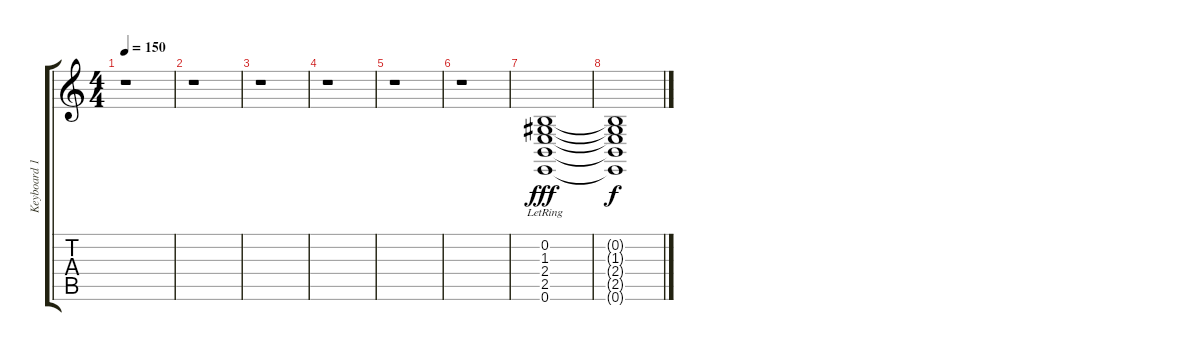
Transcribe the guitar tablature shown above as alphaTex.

\track ("Keyboard 1" "Keyboard 1") {instrument brasssection}
\staff {score tabs}
\tuning (E4 B3 G3 D3 A2 E2) {hide}
\ts (4 4)
\tempo 150
\clef g2
\ks c
r.1{dy ff} |
r.1 |
r.1 |
r.1 |
r.1 |
r.1 |
(0.2{lr} 1.3{lr} 2.4{lr} 2.5{lr} 0.6{lr}).1{dy fff instrument acousticgrandpiano} |
(0.2{t} 1.3{t} 2.4{t} 2.5{t} 0.6{t}).1{dy f}
